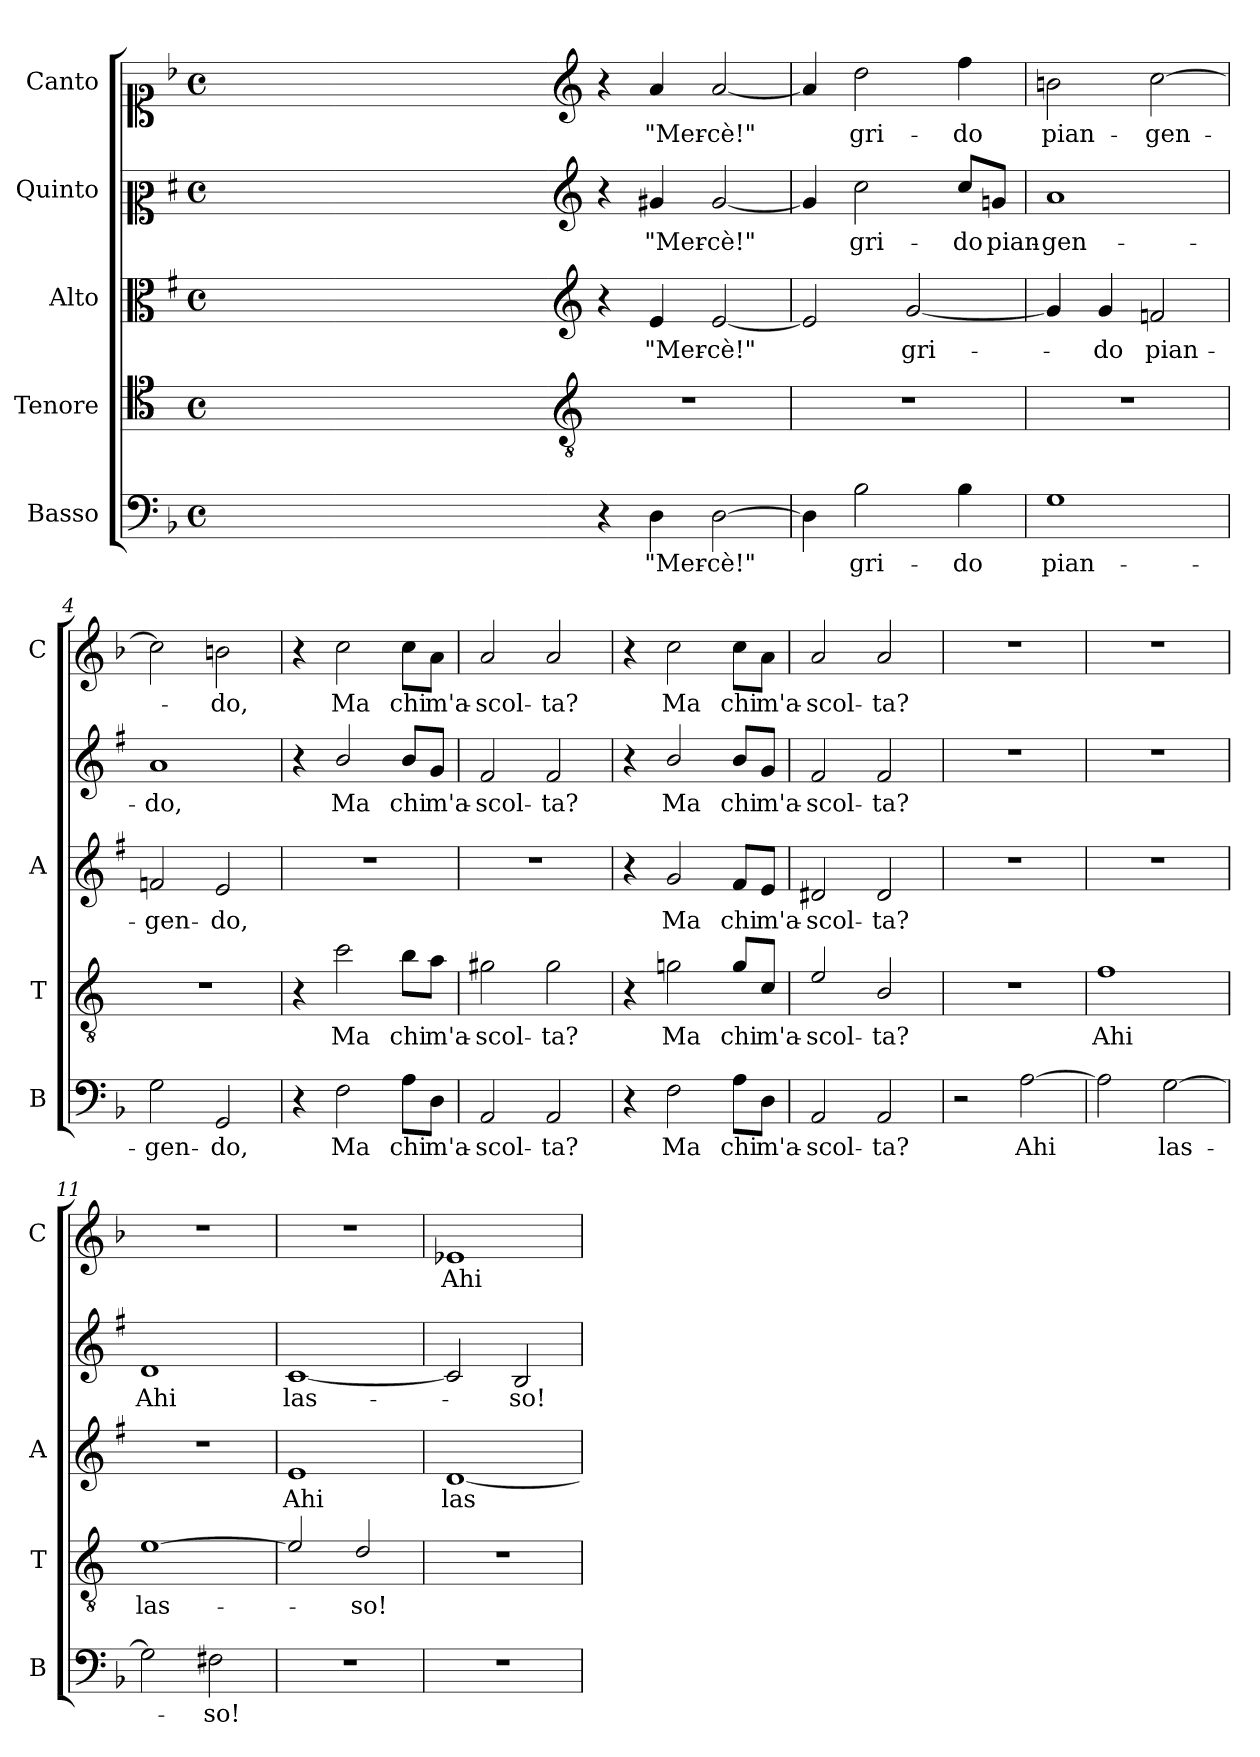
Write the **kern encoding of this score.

**kern	**text	**kern	**text	**kern	**text	**kern	**text	**kern	**text
*part5	*part5	*part4	*part4	*part3	*part3	*part2	*part2	*part1	*part1
*staff5	*staff5	*staff4	*staff4	*staff3	*staff3	*staff2	*staff2	*staff1	*staff1
*I"Basso	*	*I"Tenore	*	*I"Alto	*	*I"Quinto	*	*I"Canto	*
*I'B	*	*I'T	*	*I'A	*	*	*	*I'C	*
*clefF4	*	*clefC4	*	*clefC3	*	*clefC2	*	*clefC1	*
*	*	*ITrd4c7	*	*ITrd1c2	*	*ITrd1c2	*	*	*
*k[b-]	*	*k[b-]	*	*k[b-]	*	*k[b-]	*	*k[b-]	*
*F:	*	*F:	*	*F:	*	*F:	*	*F:	*
*M4/4	*	*M4/4	*	*M4/4	*	*M4/4	*	*M4/4	*
*met(c)	*	*met(c)	*	*met(c)	*	*met(c)	*	*met(c)	*
=	=	=	=	=	=	=	=	=	=
1ryy	.	1ryy	.	1ryy	.	1ryy	.	1ryy	.
=1X-	=1X-	=1X-	=1X-	=1X-	=1X-	=1X-	=1X-	=1X-	=1X-
4ryy	.	4ryy	.	4ryy	.	4ryy	.	4ryy	.
4ryy	.	4ryy	.	4ryy	.	4ryy	.	4ryy	.
4ryy	.	4ryy	.	4ryy	.	4ryy	.	4ryy	.
4ryy	.	4ryy	.	4ryy	.	4ryy	.	4ryy	.
=1-	=1-	=1-	=1-	=1-	=1-	=1-	=1-	=1-	=1-
*	*	*clefGv2	*	*clefG2	*	*clefG2	*	*clefG2	*
4r	.	1r	.	4r	.	4r	.	4r	.
!	!LO:LY:b	!	!	!	!LO:LY:b	!	!LO:LY:b	!	!LO:LY:b
4D\	"Mer-	.	.	4d/	"Mer-	4f#X/	"Mer-	4a/	"Mer-
!	!LO:LY:b	!	!	!	!LO:LY:b	!	!LO:LY:b	!	!LO:LY:b
[2D\	-cè!"	.	.	[2d/	-cè!"	[2f#/	-cè!"	[2a/	-cè!"
=2	=2	=2	=2	=2	=2	=2	=2	=2	=2
4D\]	.	1r	.	2d/]	.	4f#/]	.	4a/]	.
!	!LO:LY:b	!	!	!	!	!	!LO:LY:b	!	!LO:LY:b
2B-\	gri-	.	.	.	.	2b-\	gri-	2dd\	gri-
!	!	!	!	!	!LO:LY:b	!	!	!	!
.	.	.	.	[2f/	gri-	.	.	.	.
!	!LO:LY:b	!	!	!	!	!	!LO:LY:b	!	!LO:LY:b
4B-\	-do	.	.	.	.	8b-/L	-do	4ff\	-do
!	!	!	!	!	!	!	!LO:LY:b	!	!
.	.	.	.	.	.	8fn/J	pian-	.	.
=3	=3	=3	=3	=3	=3	=3	=3	=3	=3
!	!LO:LY:b	!	!	!	!	!	!LO:LY:b	!	!LO:LY:b
1G	pian-	1r	.	4f/]	.	1g	-gen-	2bn\	pian-
!	!	!	!	!	!LO:LY:b	!	!	!	!
.	.	.	.	4f/	-do	.	.	.	.
!	!	!	!	!	!LO:LY:b	!	!	!	!LO:LY:b
.	.	.	.	2e-X/	pian-	.	.	[2cc\	-gen-
=4	=4	=4	=4	=4	=4	=4	=4	=4	=4
!	!LO:LY:b	!	!	!	!LO:LY:b	!	!LO:LY:b	!	!
2G\	-gen-	1r	.	2e-X/	-gen-	1g	-do,	2cc\]	.
!	!LO:LY:b	!	!	!	!LO:LY:b	!	!	!	!LO:LY:b
2GG/	-do,	.	.	2d/	-do,	.	.	2bn\	-do,
=5	=5	=5	=5	=5	=5	=5	=5	=5	=5
4r	.	4r	.	1r	.	4r	.	4r	.
!	!LO:LY:b	!	!LO:LY:b	!	!	!	!LO:LY:b	!	!LO:LY:b
2F\	Ma	2f\	Ma	.	.	2a/	Ma	2cc\	Ma
!	!LO:LY:b	!	!LO:LY:b	!	!	!	!LO:LY:b	!	!LO:LY:b
8A\L	chi	8e\L	chi	.	.	8a/L	chi	8cc\L	chi
!	!LO:LY:b	!	!LO:LY:b	!	!	!	!LO:LY:b	!	!LO:LY:b
8D\J	m'a-	8d\J	m'a-	.	.	8f/J	m'a-	8a\J	m'a-
=6	=6	=6	=6	=6	=6	=6	=6	=6	=6
!	!LO:LY:b	!	!LO:LY:b	!	!	!	!LO:LY:b	!	!LO:LY:b
2AA/	-scol-	2c#X\	-scol-	1r	.	2e/	-scol-	2a/	-scol-
!	!LO:LY:b	!	!LO:LY:b	!	!	!	!LO:LY:b	!	!LO:LY:b
2AA/	-ta?	2c#\	-ta?	.	.	2e/	-ta?	2a/	-ta?
!!LO:LB:g=z
=7	=7	=7	=7	=7	=7	=7	=7	=7	=7
4r	.	4r	.	4r	.	4r	.	4r	.
!	!LO:LY:b	!	!LO:LY:b	!	!LO:LY:b	!	!LO:LY:b	!	!LO:LY:b
2F\	Ma	2cni\	Ma	2f/	Ma	2a/	Ma	2cc\	Ma
!	!LO:LY:b	!	!LO:LY:b	!	!LO:LY:b	!	!LO:LY:b	!	!LO:LY:b
8A\L	chi	8c/L	chi	8e/L	chi	8a/L	chi	8cc\L	chi
!	!LO:LY:b	!	!LO:LY:b	!	!LO:LY:b	!	!LO:LY:b	!	!LO:LY:b
8D\J	m'a-	8F/J	m'a-	8d/J	m'a-	8f/J	m'a-	8a\J	m'a-
=8	=8	=8	=8	=8	=8	=8	=8	=8	=8
!	!LO:LY:b	!	!LO:LY:b	!	!LO:LY:b	!	!LO:LY:b	!	!LO:LY:b
2AA/	-scol-	2A/	-scol-	2c#X/	-scol-	2e/	-scol-	2a/	-scol-
!	!LO:LY:b	!	!LO:LY:b	!	!LO:LY:b	!	!LO:LY:b	!	!LO:LY:b
2AA/	-ta?	2E/	-ta?	2c#/	-ta?	2e/	-ta?	2a/	-ta?
=9	=9	=9	=9	=9	=9	=9	=9	=9	=9
2r	.	1r	.	1r	.	1r	.	1r	.
!	!LO:LY:b	!	!	!	!	!	!	!	!
[2A\	Ahi	.	.	.	.	.	.	.	.
=10	=10	=10	=10	=10	=10	=10	=10	=10	=10
!	!	!	!LO:LY:b	!	!	!	!	!	!
2A\]	.	1B-	Ahi	1r	.	1r	.	1r	.
!	!LO:LY:b	!	!	!	!	!	!	!	!
[2G\	las-	.	.	.	.	.	.	.	.
=11	=11	=11	=11	=11	=11	=11	=11	=11	=11
!	!	!	!LO:LY:b	!	!	!	!LO:LY:b	!	!
2G\]	.	[1A	las-	1r	.	1c	Ahi	1r	.
!	!LO:LY:b	!	!	!	!	!	!	!	!
2F#X\	-so!	.	.	.	.	.	.	.	.
=12	=12	=12	=12	=12	=12	=12	=12	=12	=12
!	!	!	!	!	!LO:LY:b	!	!LO:LY:b	!	!
1r	.	2A/]	.	1d	Ahi	[1B-	las-	1r	.
!	!	!	!LO:LY:b	!	!	!	!	!	!
.	.	2G/	-so!	.	.	.	.	.	.
=13	=13	=13	=13	=13	=13	=13	=13	=13	=13
!	!	!	!	!	!LO:LY:b	!	!	!	!LO:LY:b
1r	.	1r	.	[1c	las-	2B-/]	.	1e-X	Ahi
!	!	!	!	!	!	!	!LO:LY:b	!	!
.	.	.	.	.	.	2A/	-so!	.	.
=	=	=	=	=	=	=	=	=	=
*-	*-	*-	*-	*-	*-	*-	*-	*-	*-
